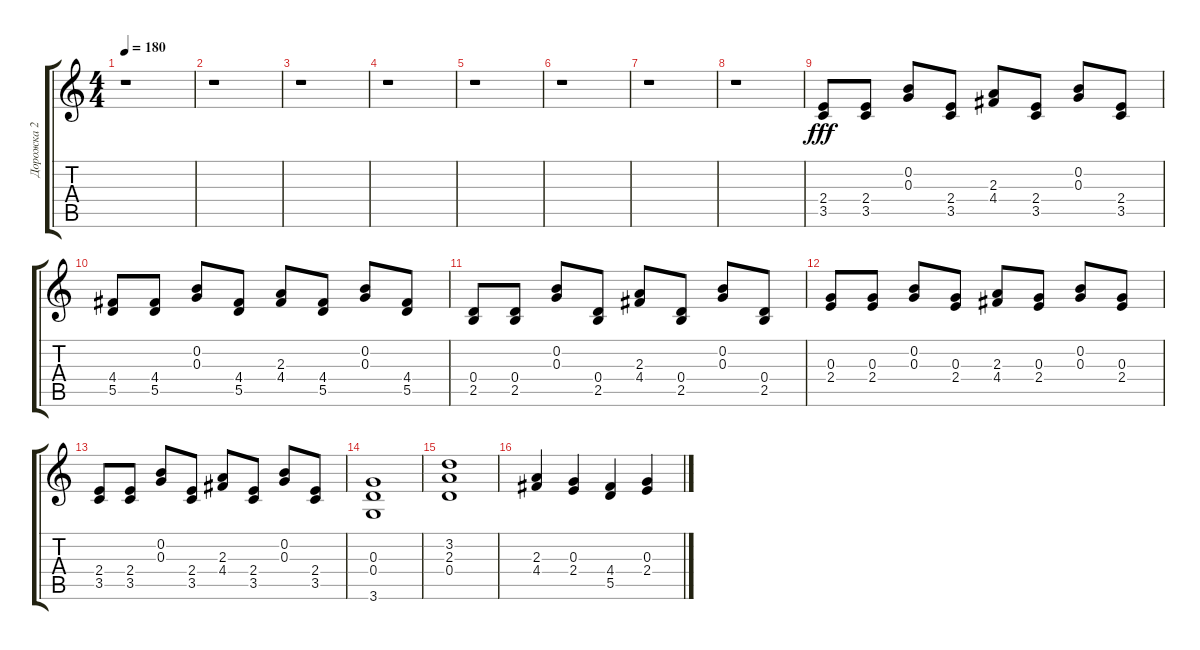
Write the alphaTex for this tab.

\track ("Дорожка 2" "Дорожка 2") {instrument distortionguitar}
\staff {score tabs}
\tuning (E4 B3 G3 D3 A2 E2) {hide}
\ts (4 4)
\tempo 180
\clef g2
\ks c
r.1{dy fff} |
r.1 |
r.1 |
r.1 |
r.1 |
r.1 |
r.1 |
r.1 |
(2.4 3.5).8 (2.4 3.5).8 (0.2 0.3).8 (2.4 3.5).8 (2.3 4.4).8 (2.4 3.5).8 (0.2 0.3).8 (2.4 3.5).8 |
(4.4 5.5).8 (4.4 5.5).8 (0.2 0.3).8 (4.4 5.5).8 (2.3 4.4).8 (4.4 5.5).8 (0.2 0.3).8 (4.4 5.5).8 |
(0.4 2.5).8 (0.4 2.5).8 (0.2 0.3).8 (0.4 2.5).8 (2.3 4.4).8 (0.4 2.5).8 (0.2 0.3).8 (0.4 2.5).8 |
(0.3 2.4).8 (0.3 2.4).8 (0.2 0.3).8 (0.3 2.4).8 (2.3 4.4).8 (0.3 2.4).8 (0.2 0.3).8 (0.3 2.4).8 |
(2.4 3.5).8 (2.4 3.5).8 (0.2 0.3).8 (2.4 3.5).8 (2.3 4.4).8 (2.4 3.5).8 (0.2 0.3).8 (2.4 3.5).8 |
(0.3 0.4 3.6).1 |
(3.2 2.3 0.4).1 |
(2.3 4.4).4 (0.3 2.4).4 (4.4 5.5).4 (0.3 2.4).4
